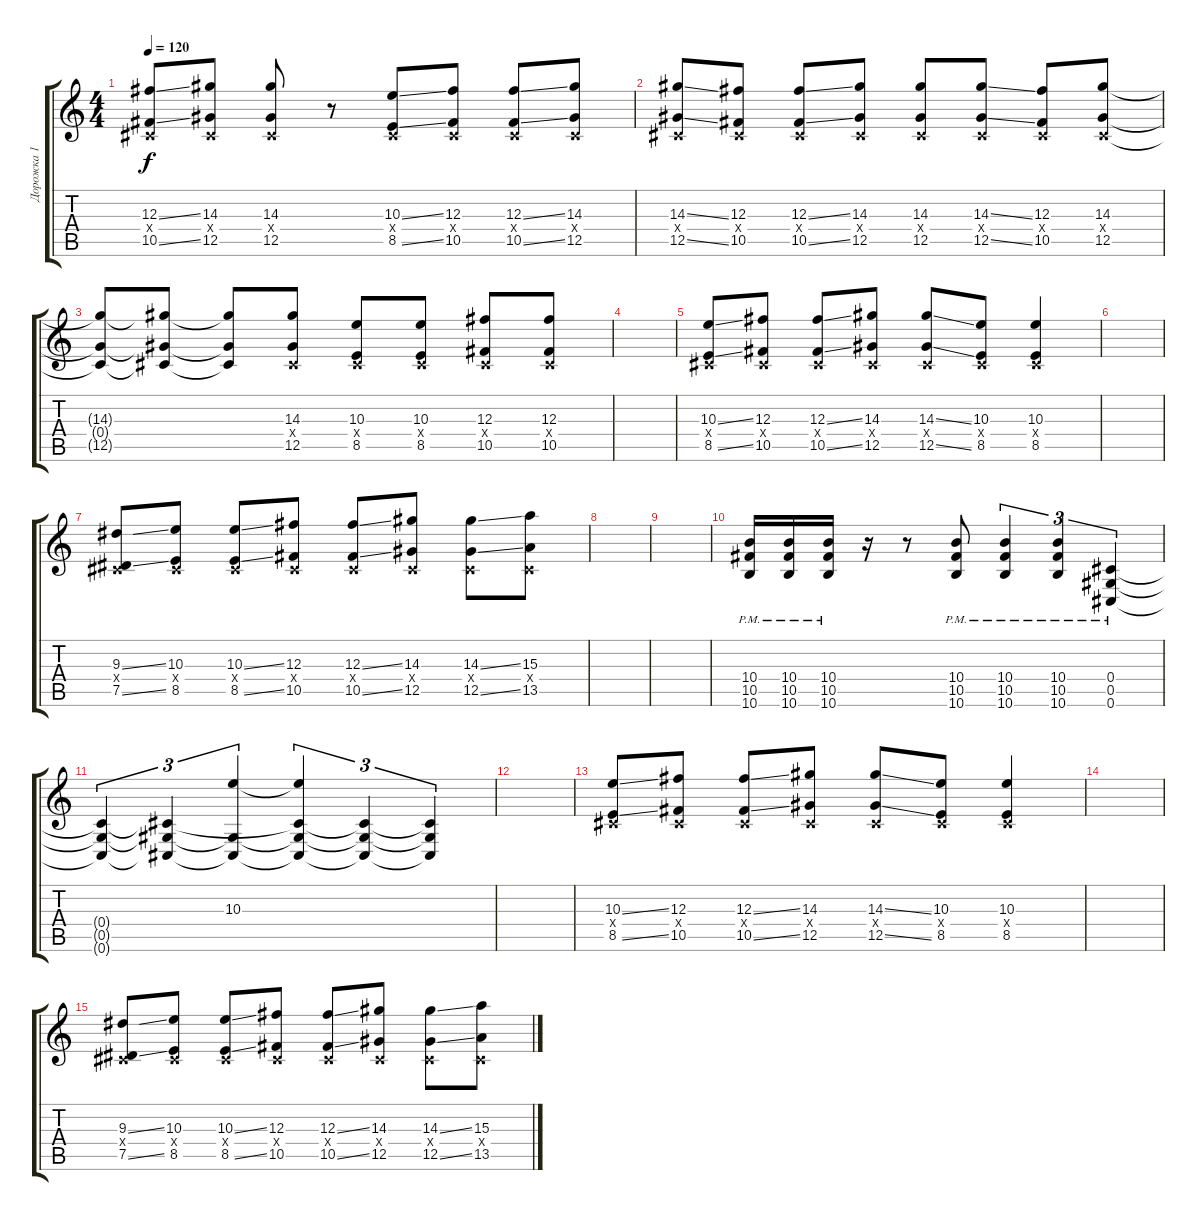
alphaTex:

\track ("Дорожка 1" "Дорожка 1") {instrument acousticguitarsteel}
\staff {score tabs}
\tuning (Eb4 Bb3 Gb3 Db3 Ab2 Db2) {hide}
\ts (4 4)
\tempo 120
\clef g2
\ks c
(12.3{ss} 0.4{x} 10.5{ss}).8{dy f} (14.3 0.4{x} 12.5).8 (14.3 0.4{x} 12.5).8 r.8 (10.3{ss} 0.4{x} 8.5{ss}).8 (12.3 0.4{x} 10.5).8 (12.3{ss} 0.4{x} 10.5{ss}).8 (14.3 0.4{x} 12.5).8 |
(14.3{ss} 0.4{x} 12.5{ss}).8 (12.3 0.4{x} 10.5).8 (12.3{ss} 0.4{x} 10.5{ss}).8 (14.3 0.4{x} 12.5).8 (14.3 0.4{x} 12.5).8 (14.3{ss} 0.4{x} 12.5{ss}).8 (12.3 0.4{x} 10.5).8 (14.3 0.4{x} 12.5).8 |
(14.3{t} 0.4{t} 12.5{t}).8 (14.3{t} 0.4{t} 12.5{t}).8 (14.3{t} 0.4{t} 12.5{t}).8 (14.3 0.4{x} 12.5).8 (10.3 0.4{x} 8.5).8 (10.3 0.4{x} 8.5).8 (12.3 0.4{x} 10.5).8 (12.3 0.4{x} 10.5).8 |
|
(10.3{ss} 0.4{x} 8.5{ss}).8 (12.3 0.4{x} 10.5).8 (12.3{ss} 0.4{x} 10.5{ss}).8 (14.3 0.4{x} 12.5).8 (14.3{ss} 0.4{x} 12.5{ss}).8 (10.3 0.4{x} 8.5).8 (10.3 0.4{x} 8.5).4 |
|
(9.3{ss} 0.4{x} 7.5{ss}).8 (10.3 0.4{x} 8.5).8 (10.3{ss} 0.4{x} 8.5{ss}).8 (12.3 0.4{x} 10.5).8 (12.3{ss} 0.4{x} 10.5{ss}).8 (14.3 0.4{x} 12.5).8 (14.3{ss} 0.4{x} 12.5{ss}).8 (15.3 0.4{x} 13.5).8 |
|
|
(10.4{pm} 10.5{pm} 10.6{pm}).16 (10.4{pm} 10.5{pm} 10.6{pm}).16 (10.4{pm} 10.5{pm} 10.6{pm}).16 r.16 r.8 (10.4{pm} 10.5{pm} 10.6{pm}).8 (10.4{pm} 10.5{pm} 10.6{pm}).4{tu (3 2)} (10.4{pm} 10.5{pm} 10.6{pm}).4{tu (3 2)} (0.4{pm} 0.5{pm} 0.6{pm}).4{tu (3 2)} |
(0.4{t} 0.5{t} 0.6{t}).4{tu (3 2)} (0.4{t} 0.5{t} 0.6{t}).4{tu (3 2)} (10.3 0.5{t} 0.6{t}).4{tu (3 2)} (10.3{t} 0.4{t} 0.5{t} 0.6{t}).4{tu (3 2)} (0.4{t} 0.5{t} 0.6{t}).4{tu (3 2)} (0.4{t} 0.5{t} 0.6{t}).4{tu (3 2)} |
|
(10.3{ss} 0.4{x} 8.5{ss}).8 (12.3 0.4{x} 10.5).8 (12.3{ss} 0.4{x} 10.5{ss}).8 (14.3 0.4{x} 12.5).8 (14.3{ss} 0.4{x} 12.5{ss}).8 (10.3 0.4{x} 8.5).8 (10.3 0.4{x} 8.5).4 |
|
(9.3{ss} 0.4{x} 7.5{ss}).8 (10.3 0.4{x} 8.5).8 (10.3{ss} 0.4{x} 8.5{ss}).8 (12.3 0.4{x} 10.5).8 (12.3{ss} 0.4{x} 10.5{ss}).8 (14.3 0.4{x} 12.5).8 (14.3{ss} 0.4{x} 12.5{ss}).8 (15.3 0.4{x} 13.5).8
